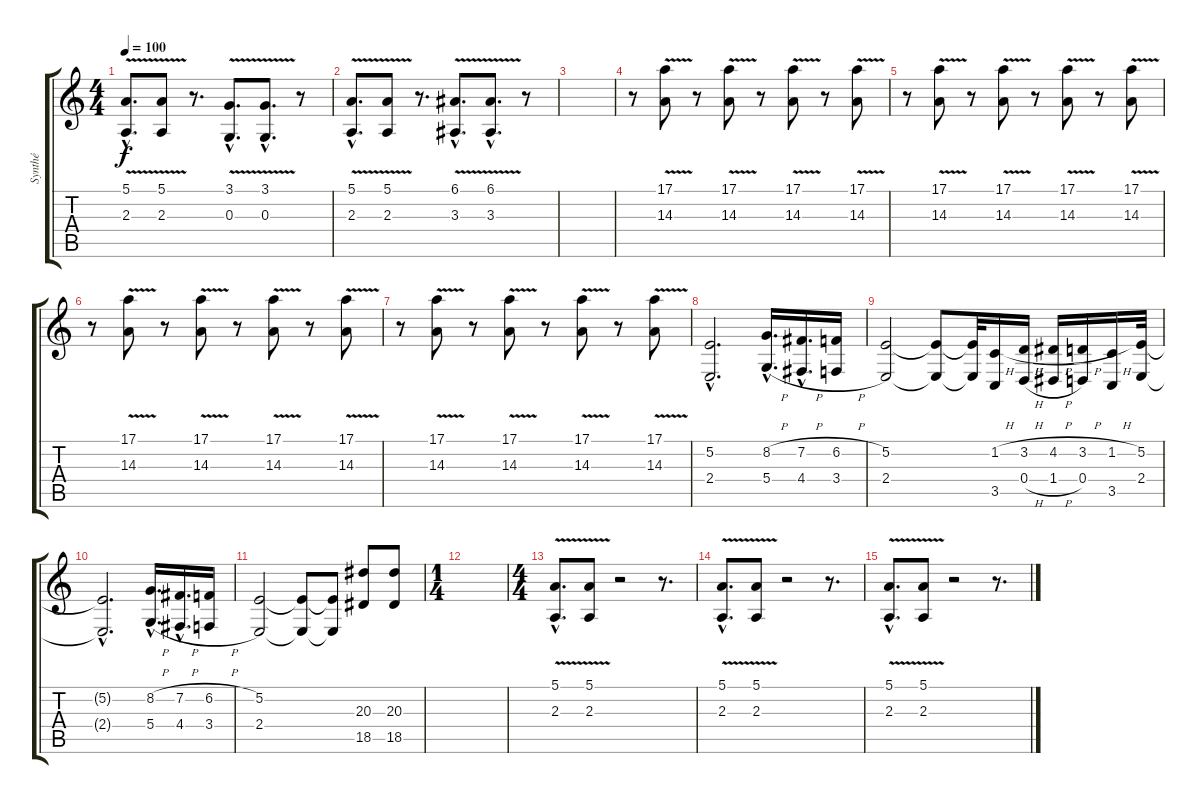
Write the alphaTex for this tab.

\track ("Synthé" "Synthé") {instrument lead6voice}
\staff {score tabs}
\tuning (E4 B3 G3 D3 A2 E2) {hide}
\ts (4 4)
\tempo 100
\clef g2
\ks c
(5.1{v hac} 2.3{hac}).8{d dy f} (5.1{v} 2.3).8 r.8{d} (3.1{v hac} 0.3{hac}).8{d} (3.1{v hac} 0.3{hac}).8{d} r.8 |
(5.1{v hac} 2.3{hac}).8{d} (5.1{v} 2.3).8 r.8{d} (6.1{v hac} 3.3{hac}).8{d} (6.1{v hac} 3.3{hac}).8{d} r.8 |
|
r.8 (17.1{v} 14.3).8{volume 6 instrument lead6voice} r.8 (17.1{v} 14.3).8 r.8 (17.1{v} 14.3).8 r.8 (17.1{v} 14.3).8 |
r.8 (17.1{v} 14.3).8 r.8 (17.1{v} 14.3).8 r.8 (17.1{v} 14.3).8 r.8 (17.1{v} 14.3).8 |
r.8 (17.1{v} 14.3).8 r.8 (17.1{v} 14.3).8 r.8 (17.1{v} 14.3).8 r.8 (17.1{v} 14.3).8 |
r.8 (17.1{v} 14.3).8 r.8 (17.1{v} 14.3).8 r.8 (17.1{v} 14.3).8 r.8 (17.1{v} 14.3).8 |
(5.2{hac} 2.4{hac}).2{d volume 8 instrument lead2sawtooth} (8.2{h hac} 5.4{h hac}).16{d} (7.2{h hac} 4.4{h hac}).16{d} (6.2{h} 3.4{h}).16 |
(5.2 2.4).2 (5.2{t} 2.4{t}).8 (5.2{t} 2.4{t}).32 (1.2{h} 3.5).16 (3.2{h} 0.4{h}).16 (4.2{h} 1.4{h}).16 (3.2{h} 0.4).16 (1.2{h} 3.5).16 (5.2 2.4).32 |
(5.2{hac t} 2.4{hac t}).2{d} (8.2{h hac} 5.4{h hac}).16{d} (7.2{h hac} 4.4{h hac}).16{d} (6.2{h} 3.4{h}).16 |
(5.2 2.4).2 (5.2{t} 2.4{t}).8 (5.2{t} 2.4{t}).8 (20.3 18.5).8 (20.3 18.5).8 |
\ts (1 4)
|
\ts (4 4)
(5.1{v hac} 2.3{hac}).8{d volume 6 instrument lead6voice} (5.1{v} 2.3).8 r.2 r.8{d} |
(5.1{v hac} 2.3{hac}).8{d} (5.1{v} 2.3).8 r.2 r.8{d} |
(5.1{v hac} 2.3{hac}).8{d} (5.1{v} 2.3).8 r.2 r.8{d}
